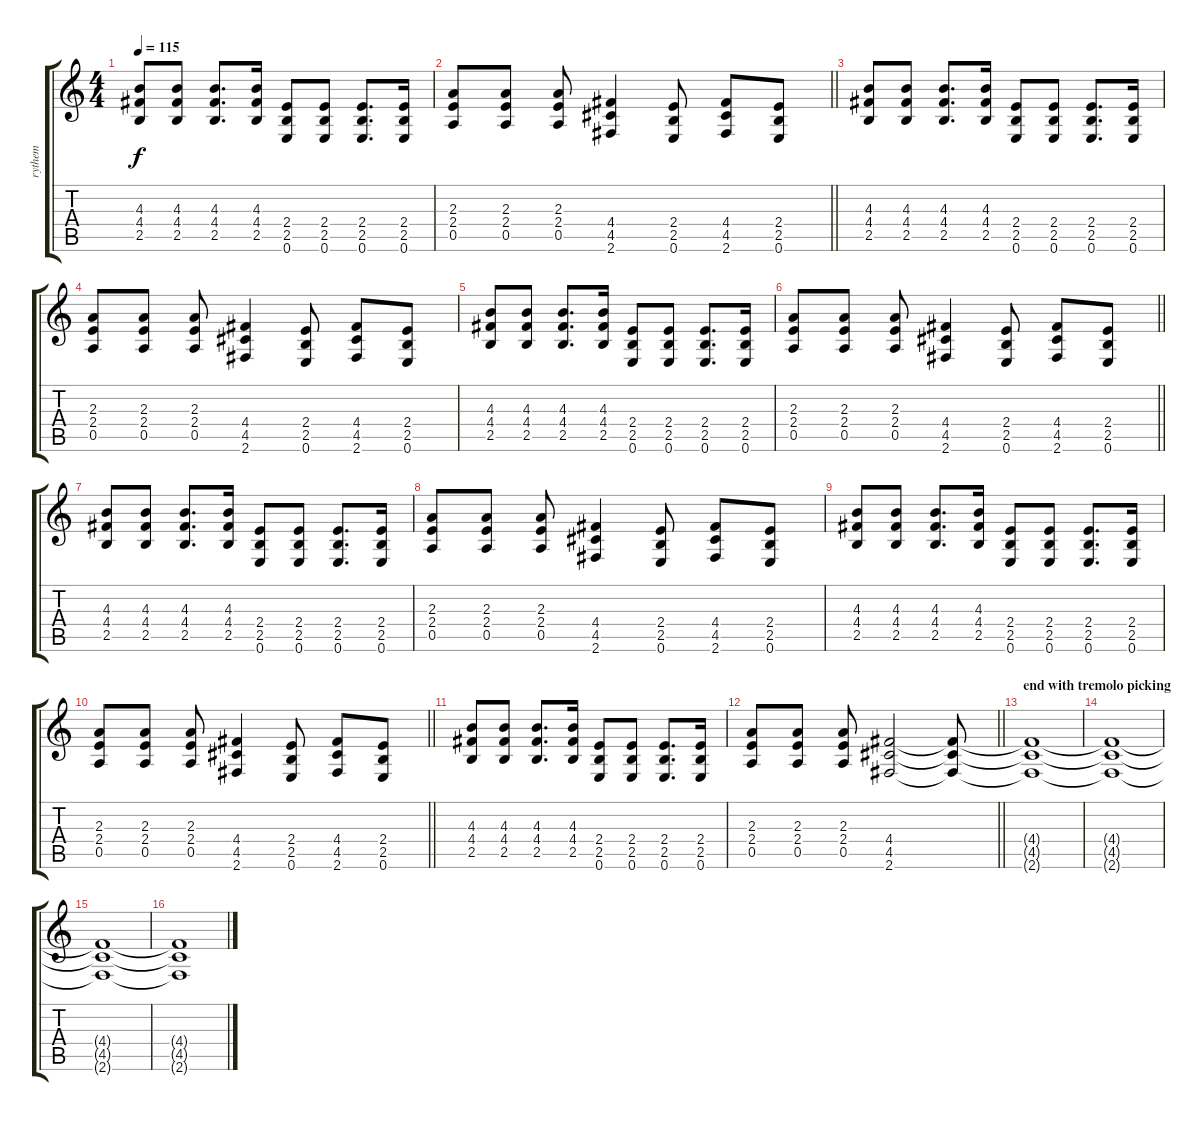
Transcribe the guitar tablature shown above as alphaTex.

\track ("rythem" "rythem") {instrument distortionguitar}
\staff {score tabs}
\tuning (E4 B3 G3 D3 A2 E2) {hide}
\ts (4 4)
\tempo 115
\clef g2
\ks c
(4.3 4.4 2.5).8{dy f} (4.3 4.4 2.5).8 (4.3 4.4 2.5).8{d} (4.3 4.4 2.5).16 (2.4 2.5 0.6).8 (2.4 2.5 0.6).8 (2.4 2.5 0.6).8{d} (2.4 2.5 0.6).16 |
\barLineRight lightlight
(2.3 2.4 0.5).8 (2.3 2.4 0.5).8 (2.3 2.4 0.5).8 (4.4 4.5 2.6).4 (2.4 2.5 0.6).8 (4.4 4.5 2.6).8 (2.4 2.5 0.6).8 |
(4.3 4.4 2.5).8 (4.3 4.4 2.5).8 (4.3 4.4 2.5).8{d} (4.3 4.4 2.5).16 (2.4 2.5 0.6).8 (2.4 2.5 0.6).8 (2.4 2.5 0.6).8{d} (2.4 2.5 0.6).16 |
(2.3 2.4 0.5).8 (2.3 2.4 0.5).8 (2.3 2.4 0.5).8 (4.4 4.5 2.6).4 (2.4 2.5 0.6).8 (4.4 4.5 2.6).8 (2.4 2.5 0.6).8 |
(4.3 4.4 2.5).8 (4.3 4.4 2.5).8 (4.3 4.4 2.5).8{d} (4.3 4.4 2.5).16 (2.4 2.5 0.6).8 (2.4 2.5 0.6).8 (2.4 2.5 0.6).8{d} (2.4 2.5 0.6).16 |
\barLineRight lightlight
(2.3 2.4 0.5).8 (2.3 2.4 0.5).8 (2.3 2.4 0.5).8 (4.4 4.5 2.6).4 (2.4 2.5 0.6).8 (4.4 4.5 2.6).8 (2.4 2.5 0.6).8 |
(4.3 4.4 2.5).8 (4.3 4.4 2.5).8 (4.3 4.4 2.5).8{d} (4.3 4.4 2.5).16 (2.4 2.5 0.6).8 (2.4 2.5 0.6).8 (2.4 2.5 0.6).8{d} (2.4 2.5 0.6).16 |
(2.3 2.4 0.5).8 (2.3 2.4 0.5).8 (2.3 2.4 0.5).8 (4.4 4.5 2.6).4 (2.4 2.5 0.6).8 (4.4 4.5 2.6).8 (2.4 2.5 0.6).8 |
(4.3 4.4 2.5).8 (4.3 4.4 2.5).8 (4.3 4.4 2.5).8{d} (4.3 4.4 2.5).16 (2.4 2.5 0.6).8 (2.4 2.5 0.6).8 (2.4 2.5 0.6).8{d} (2.4 2.5 0.6).16 |
\barLineRight lightlight
(2.3 2.4 0.5).8 (2.3 2.4 0.5).8 (2.3 2.4 0.5).8 (4.4 4.5 2.6).4 (2.4 2.5 0.6).8 (4.4 4.5 2.6).8 (2.4 2.5 0.6).8 |
(4.3 4.4 2.5).8 (4.3 4.4 2.5).8 (4.3 4.4 2.5).8{d} (4.3 4.4 2.5).16 (2.4 2.5 0.6).8 (2.4 2.5 0.6).8 (2.4 2.5 0.6).8{d} (2.4 2.5 0.6).16 |
\barLineRight lightlight
(2.3 2.4 0.5).8 (2.3 2.4 0.5).8 (2.3 2.4 0.5).8 (4.4 4.5 2.6).2 (4.4{t} 4.5{t} 2.6{t}).8 |
\section ("" "end with tremolo picking")
(4.4{t} 4.5{t} 2.6{t}).1 |
(4.4{t} 4.5{t} 2.6{t}).1 |
(4.4{t} 4.5{t} 2.6{t}).1 |
(4.4{t} 4.5{t} 2.6{t}).1
